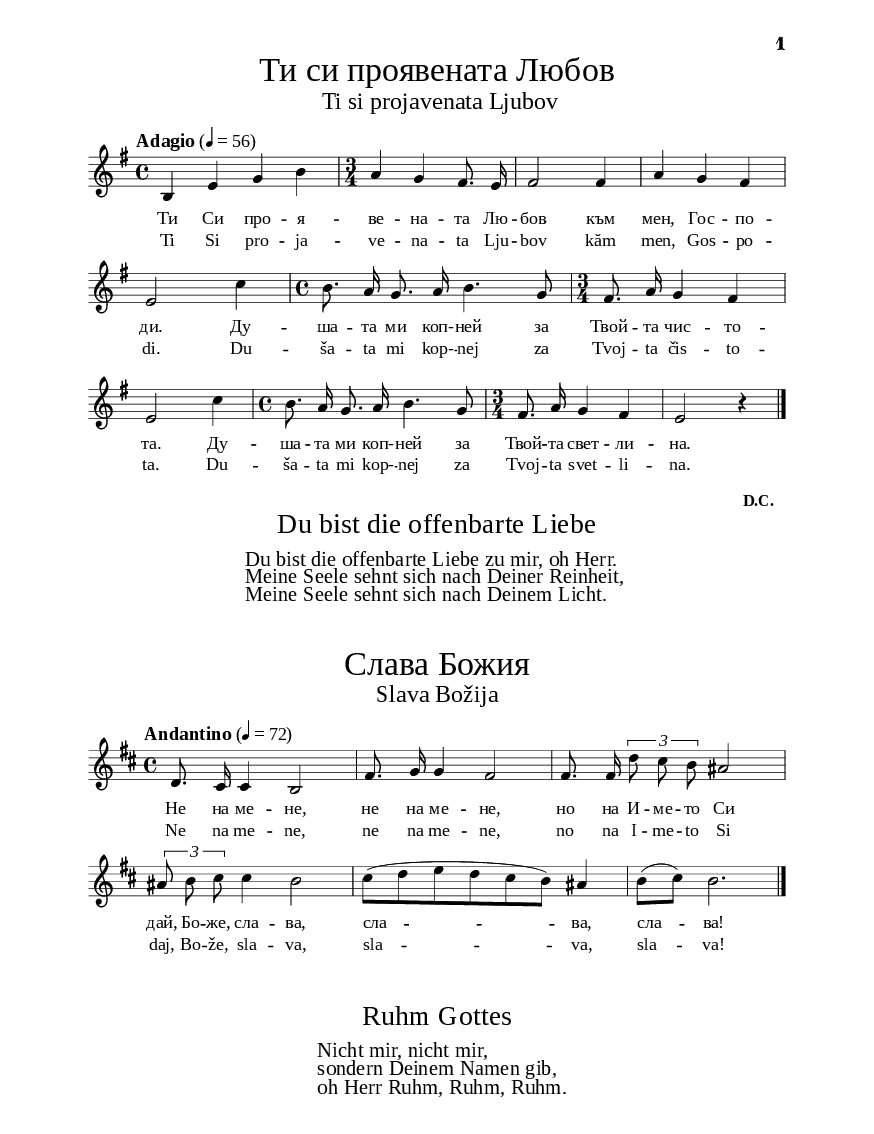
\version "2.24.3"

% include paper part and global functions
\include "include/globals.ily"

\bookpart {
  \label #'ref055_2
  \tocItem \markup "Ти си проявената Любов – Ti si projavenata Ljubov"
  \include "include/bookpart-paper.ily"
  \score {
    \include "include/score-layout.ily"

    \new Voice \absolute  {
      \clef treble
      \key e \minor
      \time 4/4
      \tempoFunc "Adagio" 4 "56"
      \autoBeamOff
      b4 e' g' b' | \time 3/4  a'4 g' fis'8. e'16 |
      fis'2 fis'4 |

      a'4 g' fis' \break |

      e'2 c''4 |

      \time 4/4  b'8. a'16 g'8. a'16 b'4. g'8   |
      \time 3/4  fis'8. a'16 g'4 fis' \break|  e'2 c''4   |

      \time 4/4  b'8. a'16 g'8. a'16 b'4. g'8 | \time 3/4  fis'8. a'16 g'4 fis' | e'2 r4 \bar "|."
    }

    \addlyrics {
      Ти Си про -- я -- ве -- на -- та Лю -- бов към мен, Гос -- по --
      ди. Ду -- ша -- та ми "коп-" -- ней за Твой -- та чис -- то --
      та. Ду -- ша -- та ми "коп-" -- ней за Твой -- та свет -- ли -- на.
    }
    \addlyrics {
      Ti Si pro -- ja -- ve -- na -- ta Lju -- bov kăm men, Gos -- po --
      di. Du -- ša -- ta mi "kop-" -- nej za Tvoj -- ta čis -- to --
      ta. Du -- ša -- ta mi "kop-" -- nej za Tvoj -- ta svet -- li -- na.
    }

    \header {
      title = \titleFunc " Ти си проявената Любов "" Ti si projavenata Ljubov"
    }

    \midi{}

  } % score

  \markup \empty-one
  \markup \dc-one "D.C."



  % include foreign translation(s) of the song
  \version "2.24.3"

\markup \fill-line { \fontsize #deTitleFontSize "Du bist die offenbarte Liebe" }
\markup \null
\markup \null

\markup \abs-fontsize #10 {
   \hspace #20
  \override #`(baseline-skip . ,deCoupletBaselineSkip)

  \column {

    \line { " "Du bist die offenbarte Liebe zu mir, oh Herr.}
    \line { " "Meine Seele sehnt sich nach Deiner Reinheit,}
    \line { " "Meine Seele sehnt sich nach Deinem Licht.}



  }

}


  \markup \empty-three

  \label #'ref053
  \tocItem \markup "Слава Божия – Slava Božija"
  \include "include/bookpart-paper.ily"
  \score {
    \include "include/score-layout.ily"

    \new Voice \absolute  {
      \clef treble
      \key b \minor
      \time 4/4
      \tempoFunc "Andantino" 4 "72"
      \autoBeamOff

      d'8. cis'16 cis'4 b2 | fis'8. g'16 g'4 fis'2 | fis'8. fis'16 \tupletUp \tuplet 3/2 {  d''8 cis'' b'8 } ais'2 | \break
      \times 2/3  { ais'8 b' cis''8 } cis''4 b'2 | cis''8 [( d'' e'' d'' cis'' b' )] ais'4 | b'8 [( cis'' )] b'2. \bar "|."
    }

    \addlyrics {
      Не на ме -- не, не на ме -- не, но на И -- ме -- то Си
      дай, Бо -- же, сла -- ва, сла -- ва, сла -- ва!
    }

    \addlyrics {
      Ne na me -- ne, ne na me -- ne, no na I -- me -- to Si
      daj, Bo -- že, sla -- va, sla -- va, sla -- va!
    }
    \header {
      title = \titleFunc "Слава Божия" "Slava Božija"
    }

    \midi{}

  } % score
  \markup \vspace #2
  % include foreign translation(s) of the song
  \version "2.24.4"

\markup \fill-line { \fontsize #deTitleFontSize "Ruhm Gottes" }
\markup \null
\markup \null
\markup \abs-fontsize #10 {
   \hspace #30
  \override #`(baseline-skip . ,deCoupletBaselineSkip)

  \column {
    \line { " " Nicht mir, nicht mir, }
    \line { " " sondern Deinem Namen gib,}
    \line { " " oh Herr Ruhm, Ruhm, Ruhm.}
  }
}




} % bookpart
